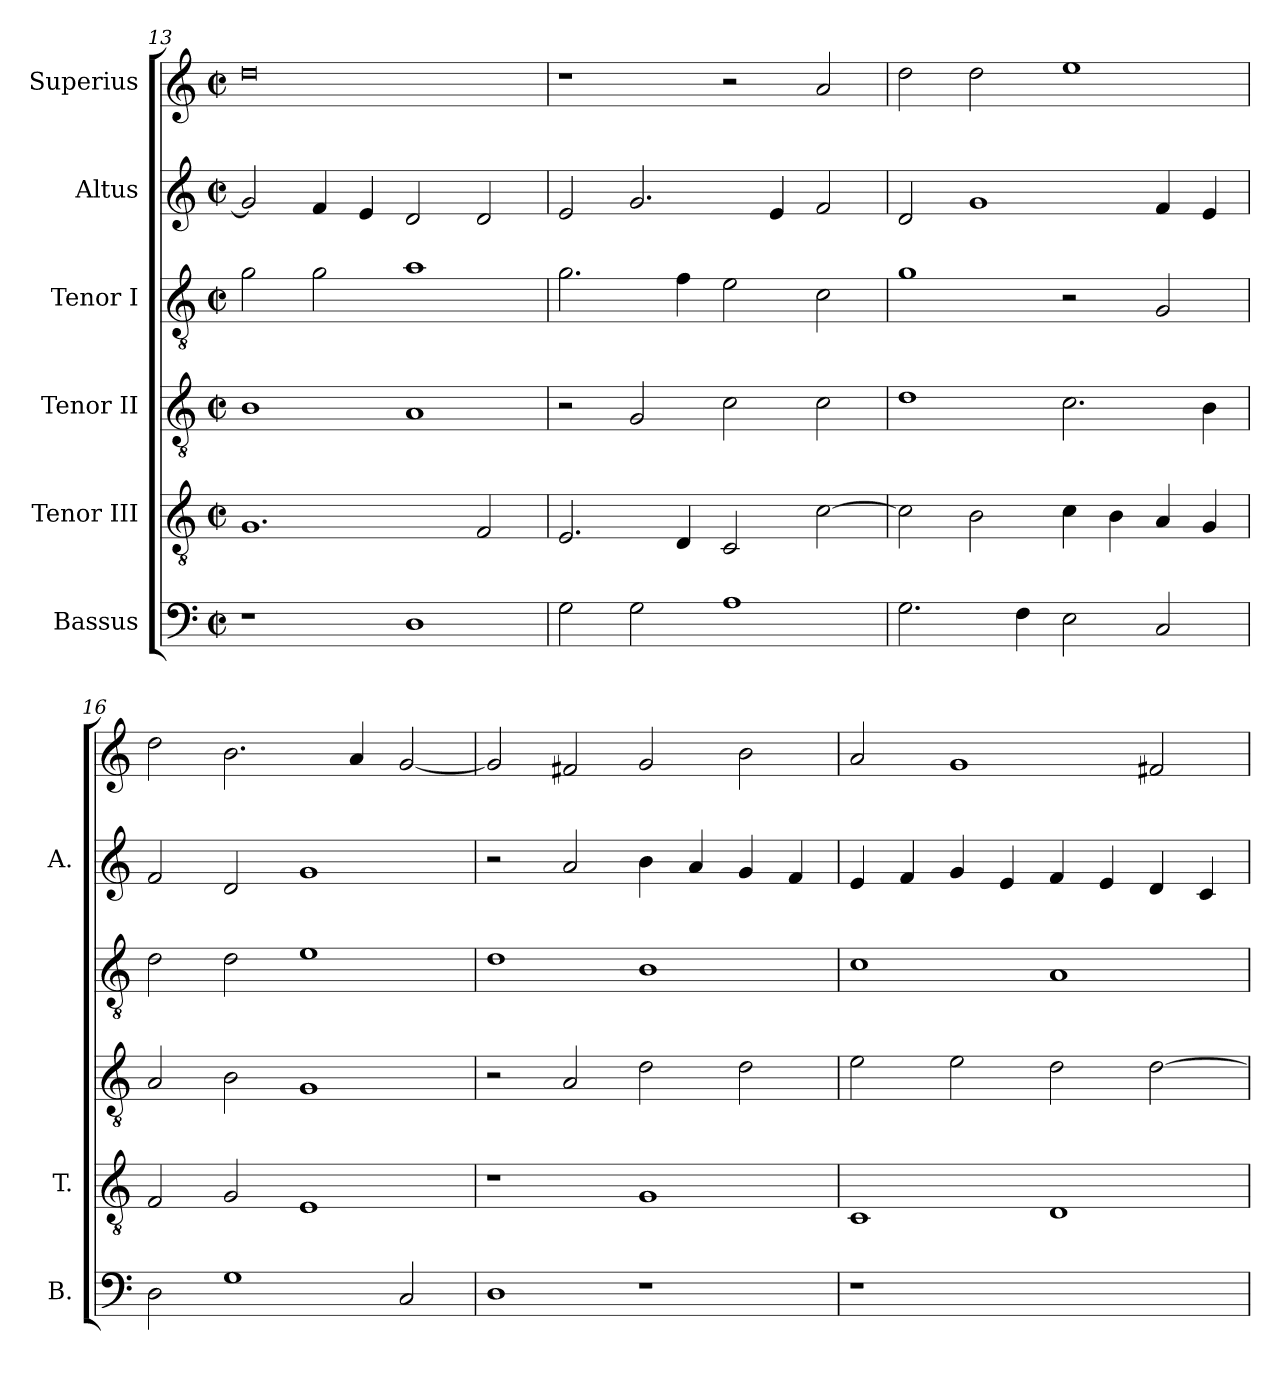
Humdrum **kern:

**kern	**kern	**kern	**kern	**kern	**kern
*part6	*part5	*part4	*part3	*part2	*part1
*staff6	*staff5	*staff4	*staff3	*staff2	*staff1
*I"Bassus	*I"Tenor III	*I"Tenor II	*I"Tenor I	*I"Altus	*I"Superius
*I'B.	*I'T.	*	*	*I'A.	*
*clefF4	*clefGv2	*clefGv2	*clefGv2	*clefG2	*clefG2
*	*ITrd7c12	*ITrd7c12	*ITrd7c12	*	*
*k[]	*k[]	*k[]	*k[]	*k[]	*k[]
*C:	*C:	*C:	*C:	*C:	*C:
*M2/2	*M2/2	*M2/2	*M2/2	*M2/2	*M2/2
*met(c|)	*met(c|)	*met(c|)	*met(c|)	*met(c|)	*met(c|)
=13	=13	=13	=13	=13	=13
1r	1.GGi	1BBi	2Gi\	2gi/]	0ddi
.	.	.	2Gi\	4fi/	.
.	.	.	.	4ei/	.
1Di	.	1AAi	1Ai	2di/	.
.	2FFi/	.	.	2di/	.
=14	=14	=14	=14	=14	=14
2Gi\	2.EEi/	2r	2.Gi\	2ei/	1r
2Gi\	.	2GGi/	.	2.gi/	.
.	4DDi/	.	4Fi\	.	.
1Ai	2CCi/	2Ci\	2Ei\	.	2r
.	.	.	.	4ei/	.
.	[>2Ci\	2Ci\	2Ci\	2fi/	2ai/
!!LO:LB:g=z
=15	=15	=15	=15	=15	=15
2.Gi\	2Ci\]	1Di	1Gi	2di/	2ddi\
.	2BBi\	.	.	1gi	2ddi\
4Fi\	.	.	.	.	.
2Ei\	4Ci\	2.Ci\	2r	.	1eei
.	4BBi\	.	.	.	.
2Ci/	4AAi/	.	2GGi/	4fi/	.
.	4GGi/	4BBi\	.	4ei/	.
=16	=16	=16	=16	=16	=16
2Di\	2FFi/	2AAi/	2Di\	2fi/	2ddi\
1Gi	2GGi/	2BBi\	2Di\	2di/	2.bi\
.	1EEi	1GGi	1Ei	1gi	.
.	.	.	.	.	4ai/
2Ci/	.	.	.	.	[<2gi/
=17	=17	=17	=17	=17	=17
1Di	1r	2r	1Di	2r	2gi/]
.	.	2AAi/	.	2ai/	2f#Xi/
1r	1GGi	2Di\	1BBi	4bi\	2gi/
.	.	.	.	4ai/	.
.	.	2Di\	.	4gi/	2bi\
.	.	.	.	4fi/	.
=18	=18	=18	=18	=18	=18
!LO:N:vis=1	!	!	!	!	!
1r	1CCi	2Ei\	1Ci	4ei/	2ai/
.	.	.	.	4fi/	.
.	.	2Ei\	.	4gi/	1gi
.	.	.	.	4ei/	.
1ryy	1DDi	2Di\	1AAi	4fi/	.
.	.	.	.	4ei/	.
.	.	[>2Di\	.	4di/	2f#Xi/
.	.	.	.	4ci/	.
=	=	=	=	=	=
*-	*-	*-	*-	*-	*-
